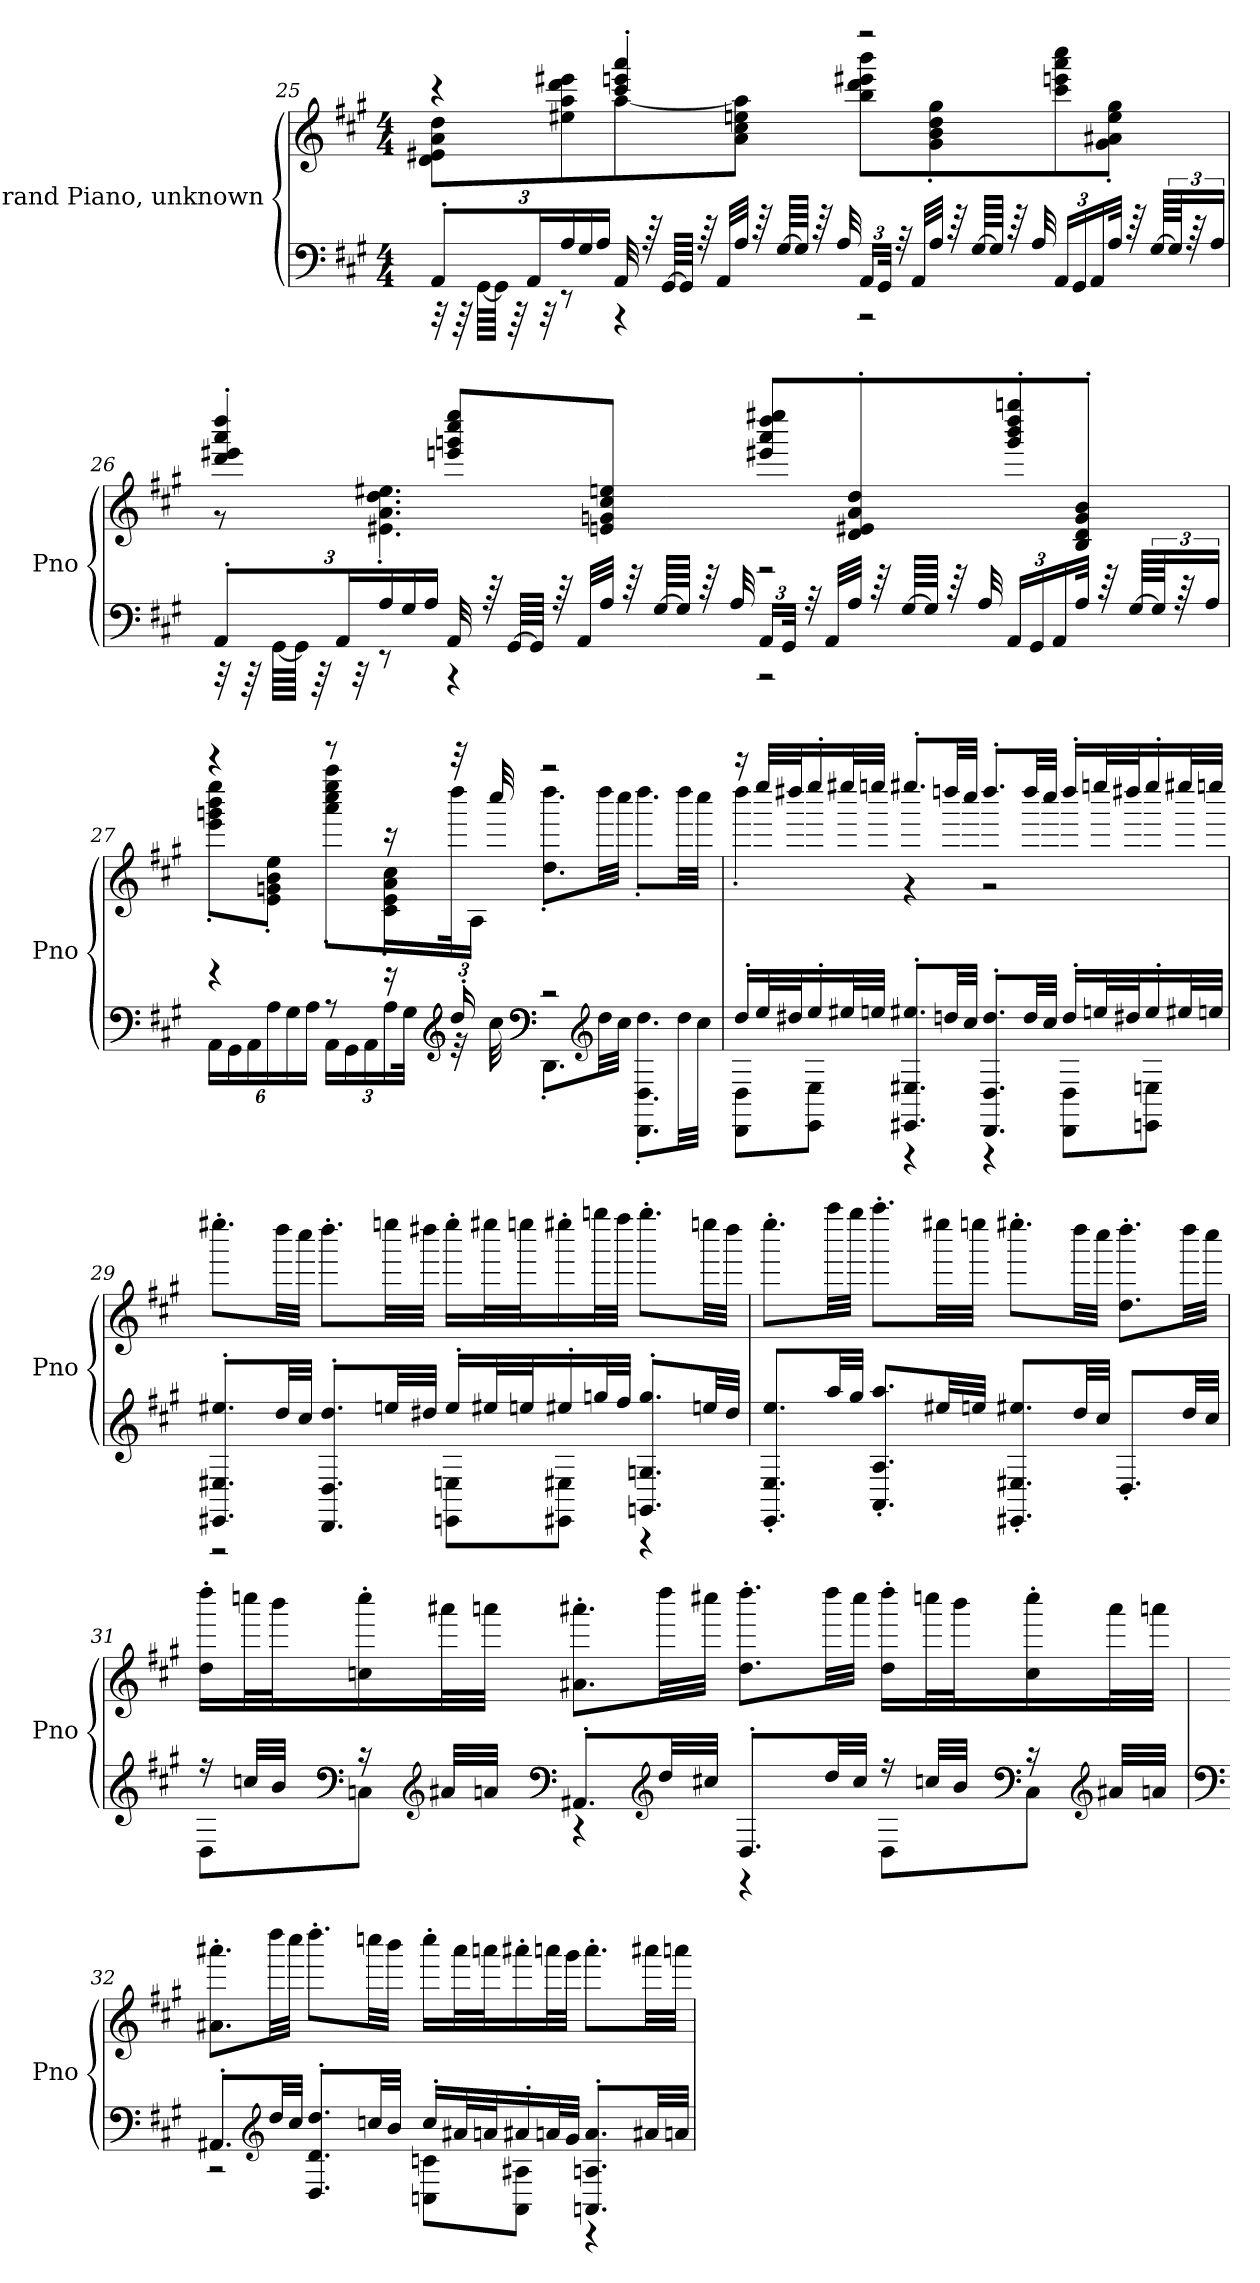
**kern	**kern
*part1	*part1
*staff2	*staff1
*I"Grand Piano, unknown	*
*I'Pno	*
!!LO:LB:g=z
*clefF4	*clefG2
*k[f#c#g#]	*k[f#c#g#]
*M4/4	*M4/4
*Xbrackettup	*
=25	=25
*^	*^
12AA'/L	32r	4r	8d\ 8e#X\ 8a\ 8dd\L
.	64r	.	.
.	[64GG#\LLLL	.	.
.	64GG#\JJJJ]	.	.
.	64r	.	.
24AA/L	.	.	.
.	32r	.	.
24A/	8r	.	8ee#X\ 8aa\ 8ddd\ 8eee#X\
24G#/	.	.	.
24A/JJ	.	.	.
32AA/	4r	4ccc#/' 4eeen/' 4aaa/'	[8aa\
64r	.	.	.
[64GG#/LLLL	.	.	.
64GG#/JJJJ]	.	.	.
64r	.	.	.
32AA/LLL	.	.	.
32A/JJJ	.	.	8a\ 8cc#\ 8een\ 8aa\]J
64r	.	.	.
[64G#/LLLL	.	.	.
64G#/JJJJ]	.	.	.
64r	.	.	.
32A/	.	.	.
24AA/LL	2r	2r	8bb\ 8ddd\ 8eee#X\ 8bbb\L
48GG#/JJk	.	.	.
32r	.	.	.
32AA/LLL	.	.	.
32A/JJJ	.	.	8g#\' 8b\' 8dd\' 8gg#\'
64r	.	.	.
[64G#/LLLL	.	.	.
64G#/JJJJ]	.	.	.
64r	.	.	.
32A/	.	.	.
24AA/LL	.	.	8ccc#\ 8eeen\ 8aaa\ 8cccc#\
24GG#/	.	.	.
24AA/	.	.	.
32A/JJk	.	.	8g#\' 8a#X\' 8ee\' 8gg#\'J
64r	.	.	.
[64G#/LLLL	.	.	.
*brackettup	*	*	*
96G#/JJJJ]	.	.	.
96r	.	.	.
24A/	.	.	.
!!LO:LB:g=z	!!
=26	=26	=26	=26
*Xbrackettup	*	*	*
12AA'/L	32r	4ddd/' 4eee#X/' 4aaa/' 4dddd/'	8r
.	64r	.	.
.	[64GG#\LLLL	.	.
.	64GG#\JJJJ]	.	.
.	64r	.	.
24AA/L	.	.	.
.	32r	.	.
24A/	8r	.	4.e#X\' 4.a\' 4.dd\' 4.ee#X\'
24G#/	.	.	.
24A/JJ	.	.	.
32AA/	4r	8eeen/ 8gggn/ 8cccc#/ 8eeee/L	.
64r	.	.	.
[64GG#/LLLL	.	.	.
64GG#/JJJJ]	.	.	.
64r	.	.	.
32AA/LLL	.	.	.
32A/JJJ	.	8en/ 8gn/ 8cc#/ 8een/J	.
64r	.	.	.
[64G#/LLLL	.	.	.
64G#/JJJJ]	.	.	.
64r	.	.	.
32A/	.	.	.
24AA/LL	2r	8eee#X/ 8aaa/ 8dddd/ 8eeee#X/L	2r
48GG#/JJk	.	.	.
32r	.	.	.
32AA/LLL	.	.	.
32A/JJJ	.	8d/' 8e#X/' 8a/' 8dd/'	.
64r	.	.	.
[64G#/LLLL	.	.	.
64G#/JJJJ]	.	.	.
64r	.	.	.
32A/	.	.	.
24AA/LL	.	8ggg/' 8bbb/' 8dddd/' 8ggggn/'	.
24GG#/	.	.	.
24AA/	.	.	.
32A/JJk	.	8B/' 8d/' 8g/' 8b/'J	.
64r	.	.	.
[64G#/LLLL	.	.	.
*brackettup	*	*	*
96G#/JJJJ]	.	.	.
96r	.	.	.
24A/	.	.	.
!!LO:LB:g=z	!!
=27	=27	=27	=27
*	*Xbrackettup	*	*
4r	24AA\LL	4r	8eee\' 8gggn\' 8bbb\' 8eeee\'L
.	24GG#\	.	.
.	24AA\	.	.
.	24A\	.	8e\' 8gn\' 8b\' 8ee\'J
.	24G#\	.	.
.	24A\JJ	.	.
8r	24AA\LL	8r	8aaa\' 8cccc#\' 8eeee\' 8aaaa\'L
.	24GG#\	.	.
.	24AA\	.	.
16r	24A\	16r	16c#\' 16e\' 16a\' 16cc#\'L
.	48G#\JJk	.	.
*clefG2	*	*	*
*	*	*	*Xbrackettup
16dd'/	32r	32r	48dddd\K
.	.	.	24A\JJ
.	32cc#\	32cccc#/	.
*clefF4	*	*	*
2r	8.DD'\L	2r	8.dd\' 8.dddd\'L
*clefG2	*	*	*
.	32dd\LL	.	32dddd\LL
.	32cc#\JJJ	.	32cccc#\JJJ
.	8.DD\' 8.D\' 8.dd\'L	.	8.dddd'\L
.	32dd\LL	.	32dddd\LL
.	32cc#\JJJ	.	32cccc#\JJJ
!!LO:PB:g=z	!!
=28	=28	=28	=28
16dd'/LL	8DD\ 8D\L	16r	4dddd'\
32ee/L	.	32eeee/LLL	.
32dd#X/J	.	32dddd#X/J	.
16ee'/	8EE\ 8E\J	16eeee'/	.
32ee#X/L	.	32eeee#X/L	.
32een/JJJ	.	32eeeen/JJJ	.
8.EE#X/' 8.E#X/' 8.ee#X/'L	4r	8.eeee#X'/L	4r
32ddn/LL	.	32ddddn/LL	.
32cc#/JJJ	.	32cccc#/JJJ	.
8.DD/' 8.D/' 8.dd/'L	4r	8.dddd'/L	2r
32dd/LL	.	32dddd/LL	.
32cc#/JJJ	.	32cccc#/JJJ	.
16dd'/LL	8DD\ 8D\L	16dddd'/LL	.
32een/L	.	32eeeen/L	.
32dd#X/J	.	32dddd#X/J	.
16ee'/	8EEn\ 8En\J	16eeee'/	.
32ee#X/L	.	32eeee#X/L	.
32een/JJJ	.	32eeeen/JJJ	.
*	*	*v	*v
!!LO:LB:g=z
=29	=29	=29
8.EE#X/' 8.E#X/' 8.ee#X/'L	2r	8.eeee#X'\L
32dd/LL	.	32dddd\LL
32cc#/JJJ	.	32cccc#\JJJ
8.DD/' 8.D/' 8.dd/'L	.	8.dddd'\L
32een/LL	.	32eeeen\LL
32dd#X/JJJ	.	32dddd#X\JJJ
16ee'/LL	8EEn\ 8En\L	16eeee'\LL
32ee#X/L	.	32eeee#X\L
32een/J	.	32eeeen\J
16ee#X'/	8EE#X\ 8E#X\J	16eeee#X'\
32ggn/L	.	32ggggn\L
32ff#/JJJ	.	32ffff#\JJJ
8.GGn/' 8.Gn/' 8.gg/'L	4r	8.gggg'\L
32een/LL	.	32eeeen\LL
32dd#/JJJ	.	32dddd#\JJJ
*v	*v	*
=30	=30
8.EE/' 8.E/' 8.ee/'L	8.eeee'\L
32aa/LL	32aaaa\LL
32gg#/JJJ	32gggg#\JJJ
8.AA/' 8.A/' 8.aa/'L	8.aaaa'\L
32ee#X/LL	32eeee#X\LL
32een/JJJ	32eeeen\JJJ
8.EE#X/' 8.E#X/' 8.ee#X/'L	8.eeee#X'\L
32dd/LL	32dddd\LL
32cc#/JJJ	32cccc#\JJJ
8.D'/L	8.dd\' 8.dddd\'L
32dd/LL	32dddd\LL
32cc#/JJJ	32cccc#\JJJ
!!LO:LB:g=z
=31	=31
*^	*
16r	8D\L	16dd\' 16dddd\'LL
32ccn/LLL	.	32ccccn\L
32b/JJJ	.	32bbb\J
*clefF4	*	*
16r	8Cn\J	16ccn\' 16cccc\'
*clefG2	*	*
32a#X/LLL	.	32aaa#X\L
32an/JJJ	.	32aaan\JJJ
*clefF4	*	*
8.AA#X'/L	4r	8.a#X\' 8.aaa#X\'L
*clefG2	*	*
32dd/LL	.	32dddd\LL
32cc#X/JJJ	.	32cccc#X\JJJ
8.D'/L	4r	8.dd\' 8.dddd\'L
32dd/LL	.	32dddd\LL
32cc#/JJJ	.	32cccc#\JJJ
16r	8D\L	16dd\' 16dddd\'LL
32ccn/LLL	.	32ccccn\L
32b/JJJ	.	32bbb\J
*clefF4	*	*
16r	8C\J	16cc\' 16cccc\'
*clefG2	*	*
32a#X/LLL	.	32aaa#\L
32an/JJJ	.	32aaan\JJJ
!!LO:LB:g=z
=32	=32	=32
*clefF4	*	*
8.AA#X'/L	2r	8.a#X\' 8.aaa#X\'L
*clefG2	*	*
32dd/LL	.	32dddd\LL
32cc#/JJJ	.	32cccc#\JJJ
8.D/' 8.d/' 8.dd/'L	.	8.dddd'\L
32ccn/LL	.	32ccccn\LL
32b/JJJ	.	32bbb\JJJ
16cc'/LL	8Cn\ 8cn\L	16cccc'\LL
32a#X/L	.	32aaa#\L
32an/J	.	32aaan\J
16a#X'/	8AA#\ 8A#X\J	16aaa#X'\
32an/L	.	32aaan\L
32g#/JJJ	.	32ggg#\JJJ
8.AAn/' 8.An/' 8.a/'L	4r	8.aaa'\L
32a#X/LL	.	32aaa#X\LL
32an/JJJ	.	32aaan\JJJ
*v	*v	*
=	=
*-	*-
